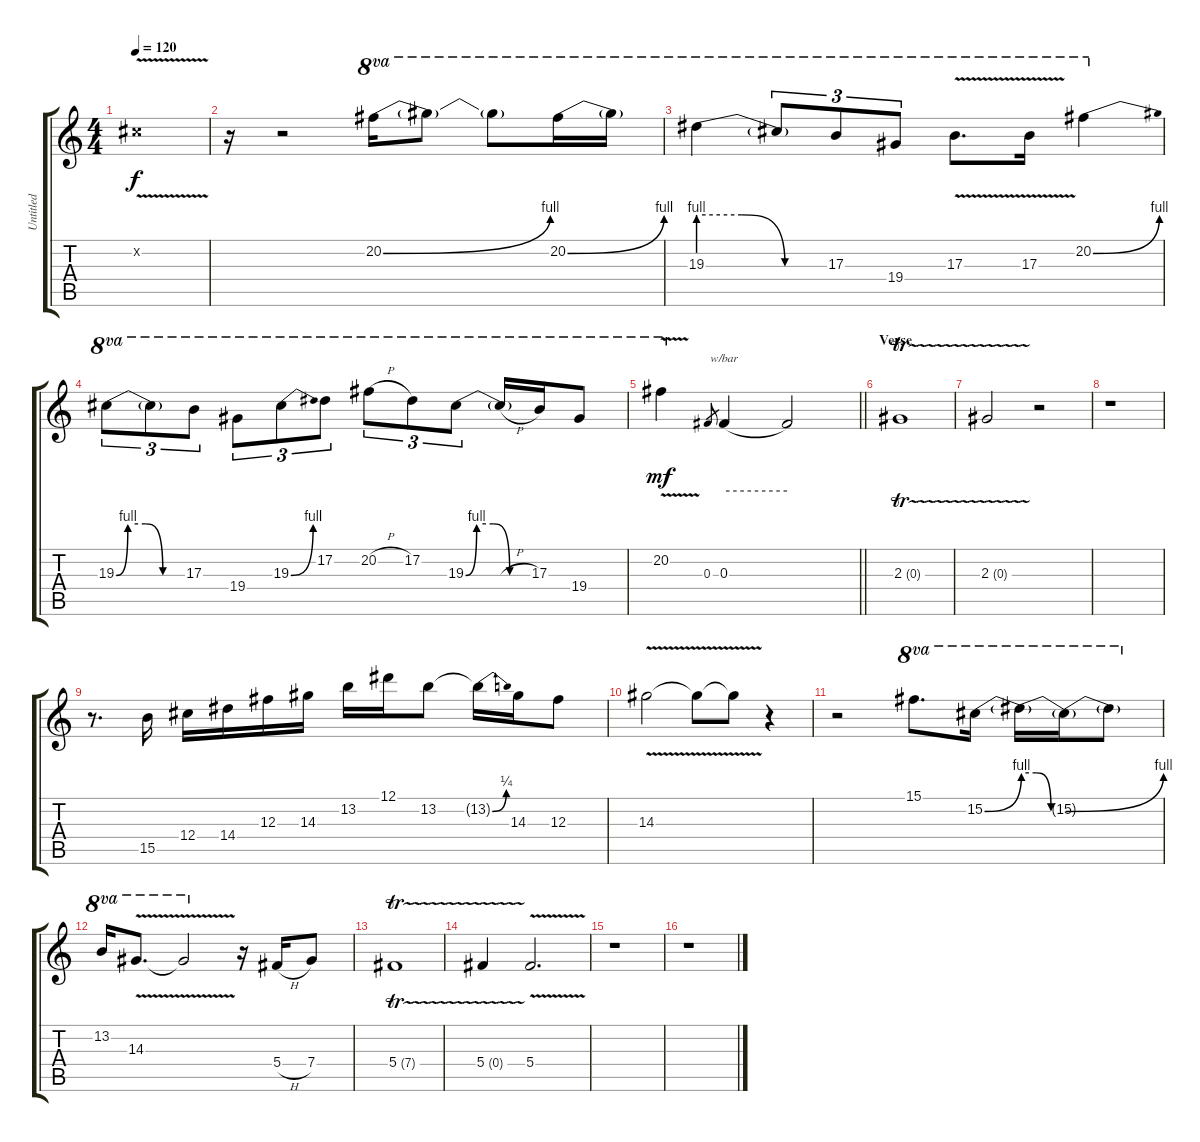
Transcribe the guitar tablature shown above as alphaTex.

\track ("Untitled" "Untitled") {instrument overdrivenguitar}
\staff {score tabs}
\tuning (Eb4 Bb3 Gb3 Db3 Ab2 Eb2) {hide}
\ts (4 4)
\tempo 120
\clef g2
\ks c
3.2{v x}.1{dy f} |
r.16 r.2 20.2{be (bend 0 0 60 4)}.16{ot 8va} 20.2{t}.8{ot 8va} 20.2{t}.8{ot 8va} 20.2{be (bend 0 0 60 4)}.16{ot 8va} 20.2{t}.16{ot 8va} |
19.3{be (custom 0 4 20 4 40 0 60 0)}.4{ot 8va} 19.3{t}.8{tu (3 2) ot 8va} 17.3.8{tu (3 2) ot 8va} 19.4.8{tu (3 2) ot 8va} 17.3{v}.8{d ot 8va} 17.3{v}.16{ot 8va} 20.2{be (bend 0 0 60 4)}.4{ot 8va} |
19.3{be (custom 0 0 10 4 25 4 40 0 60 0)}.8{tu (3 2) ot 8va} 19.3{t}.8{tu (3 2) ot 8va} 17.3.8{tu (3 2) ot 8va} 19.4.8{tu (3 2) ot 8va} 19.3{be (bend 0 0 60 4)}.8{tu (3 2) ot 8va} 17.2.8{tu (3 2) ot 8va} 20.2{h}.8{tu (3 2) ot 8va} 17.2.8{tu (3 2) ot 8va} 19.3{be (custom 0 0 10 4 25 4 40 0 60 0)}.8{tu (3 2) ot 8va} 19.3{h t}.16{ot 8va} 17.3.16{ot 8va} 19.4.8{ot 8va} |
\barLineRight lightlight
20.2{v}.4{ot 8va dy mf} 0.3.8{gr} 0.3.4{tbe (hold default 0 0 60 0)} 0.3{t}.2 |
\section ("" "Verse")
2.3{tr (0 32)}.1 |
2.3{tr (0 32)}.2 r.2 |
r.1 |
r.8{d} 15.5.16 12.4.16 14.4.16 12.3.16 14.3.16 13.2.16 12.1.16 13.2.8 13.2{be (bend 0 0 60 1) t}.16 14.3.16 12.3.8 |
14.3{v}.2 14.3{v t}.8 14.3{v t}.8 r.4 |
r.2 15.1.8{d ot 8va} 15.2{be (bend 0 0 60 4)}.16{ot 8va} 15.2{be (custom 0 4 20 4 40 0 60 0) t}.16{ot 8va} 15.2{be (bend 0 0 60 4) t}.16{ot 8va} 15.2{t}.8{ot 8va} |
13.2.16{ot 8va} 14.3{v}.8{d ot 8va} 14.3{v t}.2{ot 8va} r.16 5.4{h}.16 7.4.8 |
5.4{tr (7 32)}.1 |
5.4{tr (0 32)}.4 5.4{v}.2{d} |
r.1 |
r.1
